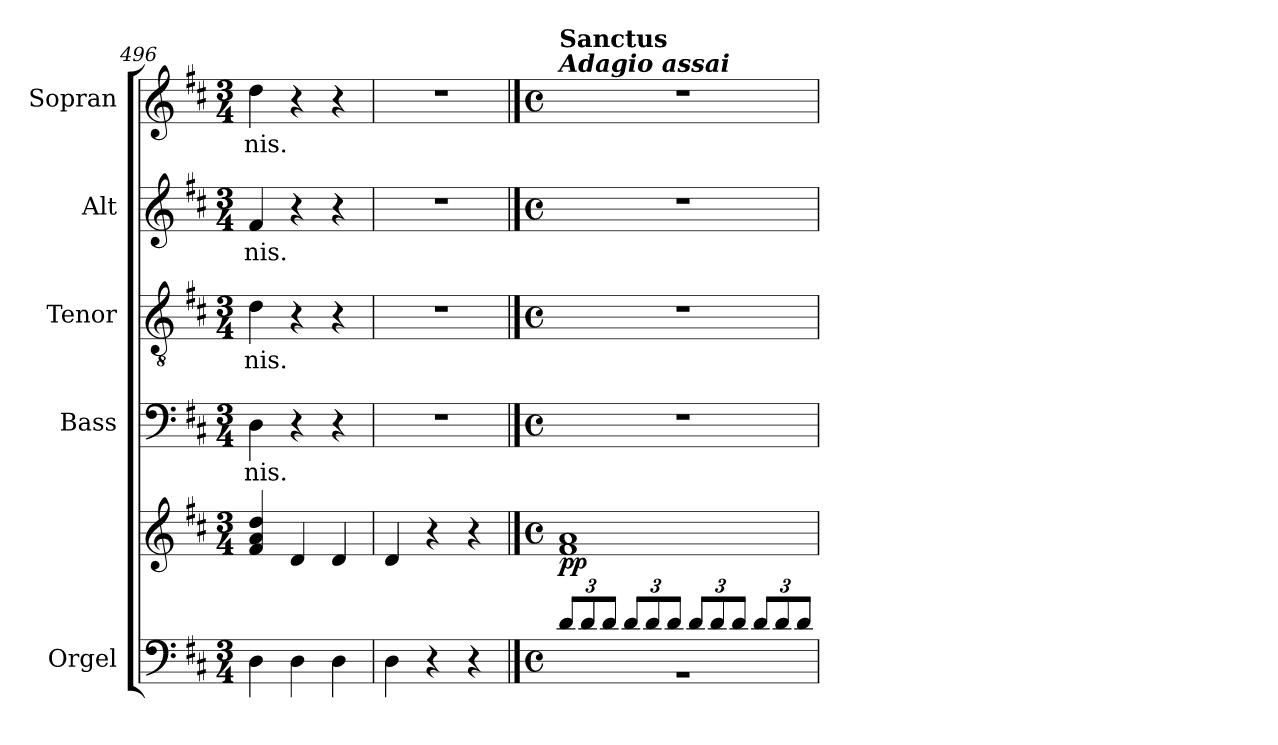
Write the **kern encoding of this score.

**kern	**kern	**dynam	**kern	**text	**kern	**text	**kern	**text	**kern	**text
*part5	*part5	*part5	*part4	*part4	*part3	*part3	*part2	*part2	*part1	*part1
*staff6	*staff5	*staff5/6	*staff4	*staff4	*staff3	*staff3	*staff2	*staff2	*staff1	*staff1
*I"Orgel	*	*	*I"Bass	*	*I"Tenor	*	*I"Alt	*	*I"Sopran	*
*I'Org.	*	*	*I'B.	*	*I'T.	*	*I'A.	*	*I'S.	*
*clefF4	*clefG2	*	*clefF4	*	*clefGv2	*	*clefG2	*	*clefG2	*
*k[f#c#]	*k[f#c#]	*	*k[f#c#]	*	*k[f#c#]	*	*k[f#c#]	*	*k[f#c#]	*
*D:	*D:	*	*D:	*	*D:	*	*D:	*	*D:	*
*M3/4	*M3/4	*	*M3/4	*	*M3/4	*	*M3/4	*	*M3/4	*
=496	=496	=496	=496	=496	=496	=496	=496	=496	=496	=496
!	!	!	!	!LO:LY:b	!	!LO:LY:b	!	!LO:LY:b	!	!LO:LY:b
4D\	4f#/ 4a/ 4dd/	.	4D\	-nis.	4d\	-nis.	4f#/	-nis.	4dd\	-nis.
4D\	4d/	.	4r	.	4r	.	4r	.	4r	.
4D\	4d/	.	4r	.	4r	.	4r	.	4r	.
=497	=497	=497	=497	=497	=497	=497	=497	=497	=497	=497
4D\	4d/	.	2.r	.	2.r	.	2.r	.	2.r	.
4r	4r	.	.	.	.	.	.	.	.	.
4r	4r	.	.	.	.	.	.	.	.	.
!!LO:LB:g=z
==498	==498	==498	==498	==498	==498	==498	==498	==498	==498	==498
*M4/4	*M4/4	*	*M4/4	*	*M4/4	*	*M4/4	*	*M4/4	*
*met(c)	*met(c)	*	*met(c)	*	*met(c)	*	*met(c)	*	*met(c)	*
*^	*	*	*	*	*	*	*	*	*	*
!	!	!	!	!	!	!	!	!	!	!LO:TX:a:Bi:t=Adagio assai	!
!	!	!	!	!	!	!	!	!	!	!LO:TX:a:B:t=Sanctus	!
!	!	!	!LO:DY:b	!	!	!	!	!	!	!	!
12d/L	1rBB	1f# 1a	pp	1r	.	1r	.	1r	.	1r	.
12d/	.	.	.	.	.	.	.	.	.	.	.
12d/J	.	.	.	.	.	.	.	.	.	.	.
12d/L	.	.	.	.	.	.	.	.	.	.	.
12d/	.	.	.	.	.	.	.	.	.	.	.
12d/J	.	.	.	.	.	.	.	.	.	.	.
12d/L	.	.	.	.	.	.	.	.	.	.	.
12d/	.	.	.	.	.	.	.	.	.	.	.
12d/J	.	.	.	.	.	.	.	.	.	.	.
12d/L	.	.	.	.	.	.	.	.	.	.	.
12d/	.	.	.	.	.	.	.	.	.	.	.
12d/J	.	.	.	.	.	.	.	.	.	.	.
*v	*v	*	*	*	*	*	*	*	*	*	*
=	=	=	=	=	=	=	=	=	=	=
*-	*-	*-	*-	*-	*-	*-	*-	*-	*-	*-
